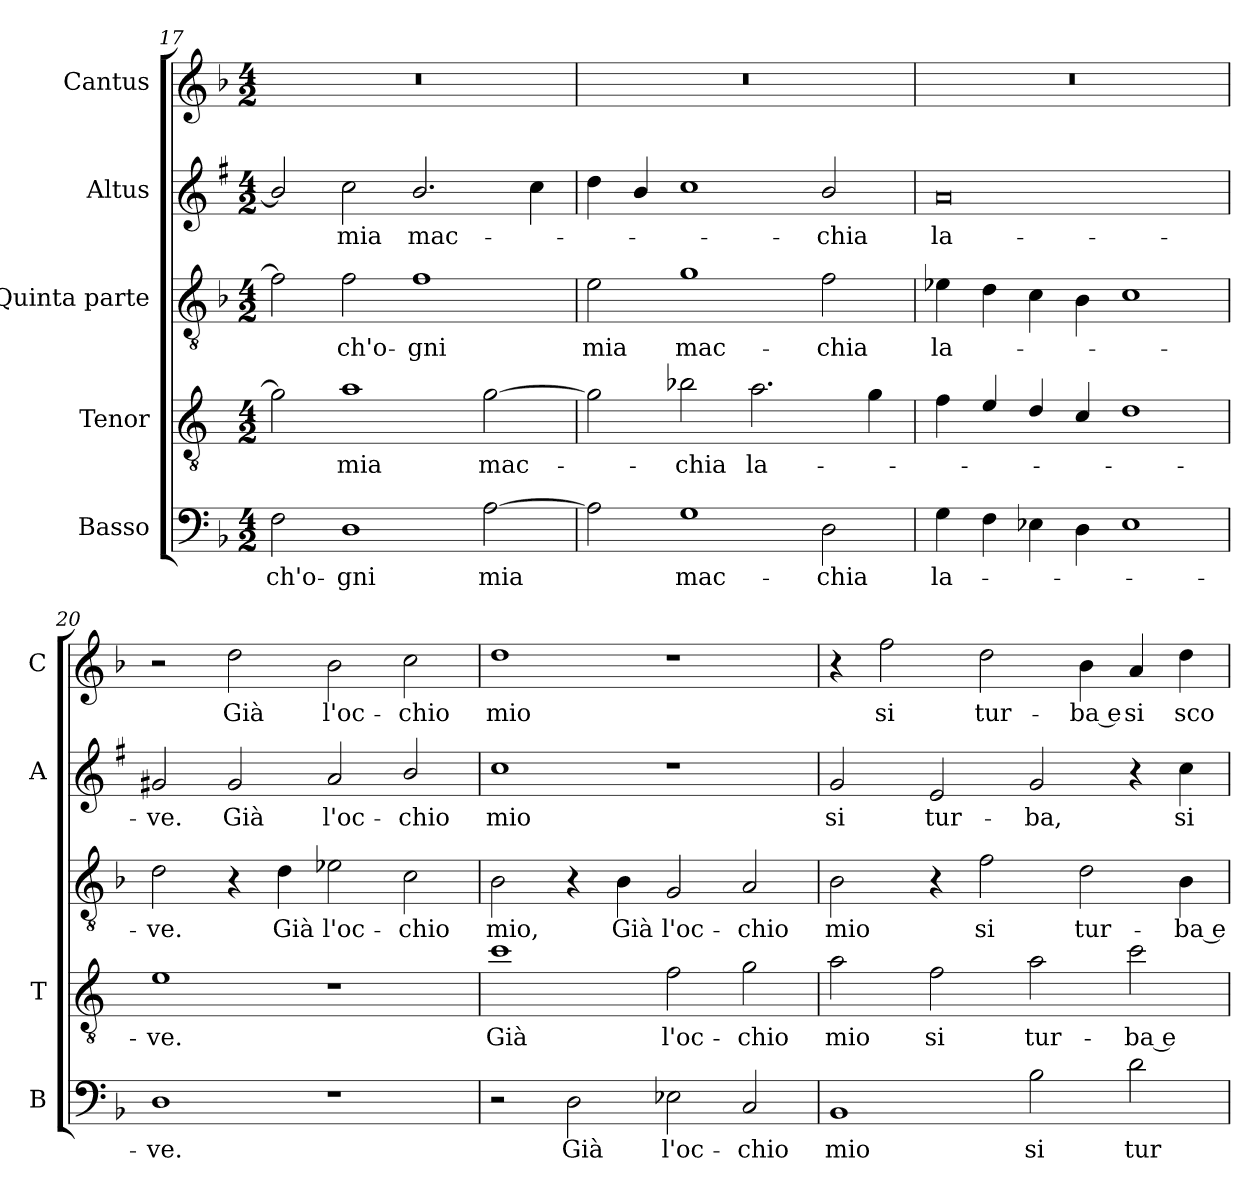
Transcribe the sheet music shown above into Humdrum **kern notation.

**kern	**text	**kern	**text	**kern	**text	**kern	**text	**kern	**text
*part5	*part5	*part4	*part4	*part3	*part3	*part2	*part2	*part1	*part1
*staff5	*staff5	*staff4	*staff4	*staff3	*staff3	*staff2	*staff2	*staff1	*staff1
*I"Basso	*	*I"Tenor	*	*I"Quinta parte	*	*I"Altus	*	*I"Cantus	*
*I'B	*	*I'T	*	*	*	*I'A	*	*I'C	*
*clefF4	*	*clefGv2	*	*clefGv2	*	*clefG2	*	*clefG2	*
*	*	*ITrd4c7	*	*	*	*ITrd1c2	*	*	*
*k[b-]	*	*k[b-]	*	*k[b-]	*	*k[b-]	*	*k[b-]	*
*F:	*	*F:	*	*F:	*	*F:	*	*F:	*
*M4/2	*	*M4/2	*	*M4/2	*	*M4/2	*	*M4/2	*
=17	=17	=17	=17	=17	=17	=17	=17	=17	=17
!	!LO:LY:b	!	!	!	!	!	!	!	!
2F\	ch'o-	2c\]	.	2f\]	.	2a/]	.	0r	.
!	!LO:LY:b	!	!LO:LY:b	!	!LO:LY:b	!	!LO:LY:b	!	!
1D	-gni	1d	mia	2f\	ch'o-	2b-\	mia	.	.
!	!	!	!	!	!LO:LY:b	!	!LO:LY:b	!	!
.	.	.	.	1f	-gni	2.a/	mac-	.	.
!	!LO:LY:b	!	!LO:LY:b	!	!	!	!	!	!
[2A\	mia	[2c\	mac-	.	.	.	.	.	.
.	.	.	.	.	.	4b-\	.	.	.
=18	=18	=18	=18	=18	=18	=18	=18	=18	=18
!	!	!	!	!	!LO:LY:b	!	!	!	!
2A\]	.	2c\]	.	2e\	mia	4cc\	.	0r	.
.	.	.	.	.	.	4a/	.	.	.
!	!LO:LY:b	!	!LO:LY:b	!	!LO:LY:b	!	!	!	!
1G	mac-	2e-X\	-chia	1g	mac-	1b-	.	.	.
!	!	!	!LO:LY:b	!	!	!	!	!	!
.	.	2.d\	la-	.	.	.	.	.	.
!	!LO:LY:b	!	!	!	!LO:LY:b	!	!LO:LY:b	!	!
2D\	-chia	.	.	2f\	-chia	2a/	-chia	.	.
.	.	4c\	.	.	.	.	.	.	.
!!LO:LB:g=z
=19	=19	=19	=19	=19	=19	=19	=19	=19	=19
!	!LO:LY:b	!	!	!	!LO:LY:b	!	!LO:LY:b	!	!
4G\	la-	4B-\	.	4e-X\	la-	0g	la-	0r	.
4F\	.	4A/	.	4d\	.	.	.	.	.
4E-X\	.	4G/	.	4c\	.	.	.	.	.
4D\	.	4F/	.	4B-\	.	.	.	.	.
1E-	.	1G	.	1c	.	.	.	.	.
=20	=20	=20	=20	=20	=20	=20	=20	=20	=20
!	!LO:LY:b	!	!LO:LY:b	!	!LO:LY:b	!	!LO:LY:b	!	!
1D	-ve.	1A	-ve.	2d\	-ve.	2f#X/	-ve.	2r	.
!	!	!	!	!	!	!	!LO:LY:b	!	!LO:LY:b
.	.	.	.	4r	.	2f#/	Già	2dd\	Già
!	!	!	!	!	!LO:LY:b	!	!	!	!
.	.	.	.	4d\	Già	.	.	.	.
!	!	!	!	!	!LO:LY:b	!	!LO:LY:b	!	!LO:LY:b
1r	.	1r	.	2e-X\	l'oc-	2g/	l'oc-	2b-\	l'oc-
!	!	!	!	!	!LO:LY:b	!	!LO:LY:b	!	!LO:LY:b
.	.	.	.	2c\	-chio	2a/	-chio	2cc\	-chio
=21	=21	=21	=21	=21	=21	=21	=21	=21	=21
!	!	!	!LO:LY:b	!	!LO:LY:b	!	!LO:LY:b	!	!LO:LY:b
2r	.	1f	Già	2B-\	mio,	1b-	mio	1dd	mio
!	!LO:LY:b	!	!	!	!	!	!	!	!
2D\	Già	.	.	4r	.	.	.	.	.
!	!	!	!	!	!LO:LY:b	!	!	!	!
.	.	.	.	4B-\	Già	.	.	.	.
!	!LO:LY:b	!	!LO:LY:b	!	!LO:LY:b	!	!	!	!
2E-X\	l'oc-	2B-\	l'oc-	2G/	l'oc-	1r	.	1r	.
!	!LO:LY:b	!	!LO:LY:b	!	!LO:LY:b	!	!	!	!
2C/	-chio	2c\	-chio	2A/	-chio	.	.	.	.
=22	=22	=22	=22	=22	=22	=22	=22	=22	=22
!	!LO:LY:b	!	!LO:LY:b	!	!LO:LY:b	!	!LO:LY:b	!	!
1BB-	mio	2d\	mio	2B-\	mio	2f/	si	4r	.
!	!	!	!	!	!	!	!	!	!LO:LY:b
.	.	.	.	.	.	.	.	2ff\	si
!	!	!	!LO:LY:b	!	!	!	!LO:LY:b	!	!
.	.	2B-\	si	4r	.	2d/	tur-	.	.
!	!	!	!	!	!LO:LY:b	!	!	!	!LO:LY:b
.	.	.	.	2f\	si	.	.	2dd\	tur-
!	!LO:LY:b	!	!LO:LY:b	!	!	!	!LO:LY:b	!	!
2B-\	si	2d\	tur-	.	.	2f/	-ba,	.	.
!	!	!	!	!	!LO:LY:b	!	!	!	!LO:LY:b
.	.	.	.	2d\	tur-	.	.	4b-\	-ba e
!	!LO:LY:b	!	!LO:LY:b	!	!	!	!	!	!LO:LY:b
2d\	tur-	2f\	-ba e	.	.	4r	.	4a/	si
!	!	!	!	!	!LO:LY:b	!	!LO:LY:b	!	!LO:LY:b
.	.	.	.	4B-\	-ba e	4b-\	si	4dd\	sco-
=	=	=	=	=	=	=	=	=	=
*-	*-	*-	*-	*-	*-	*-	*-	*-	*-
